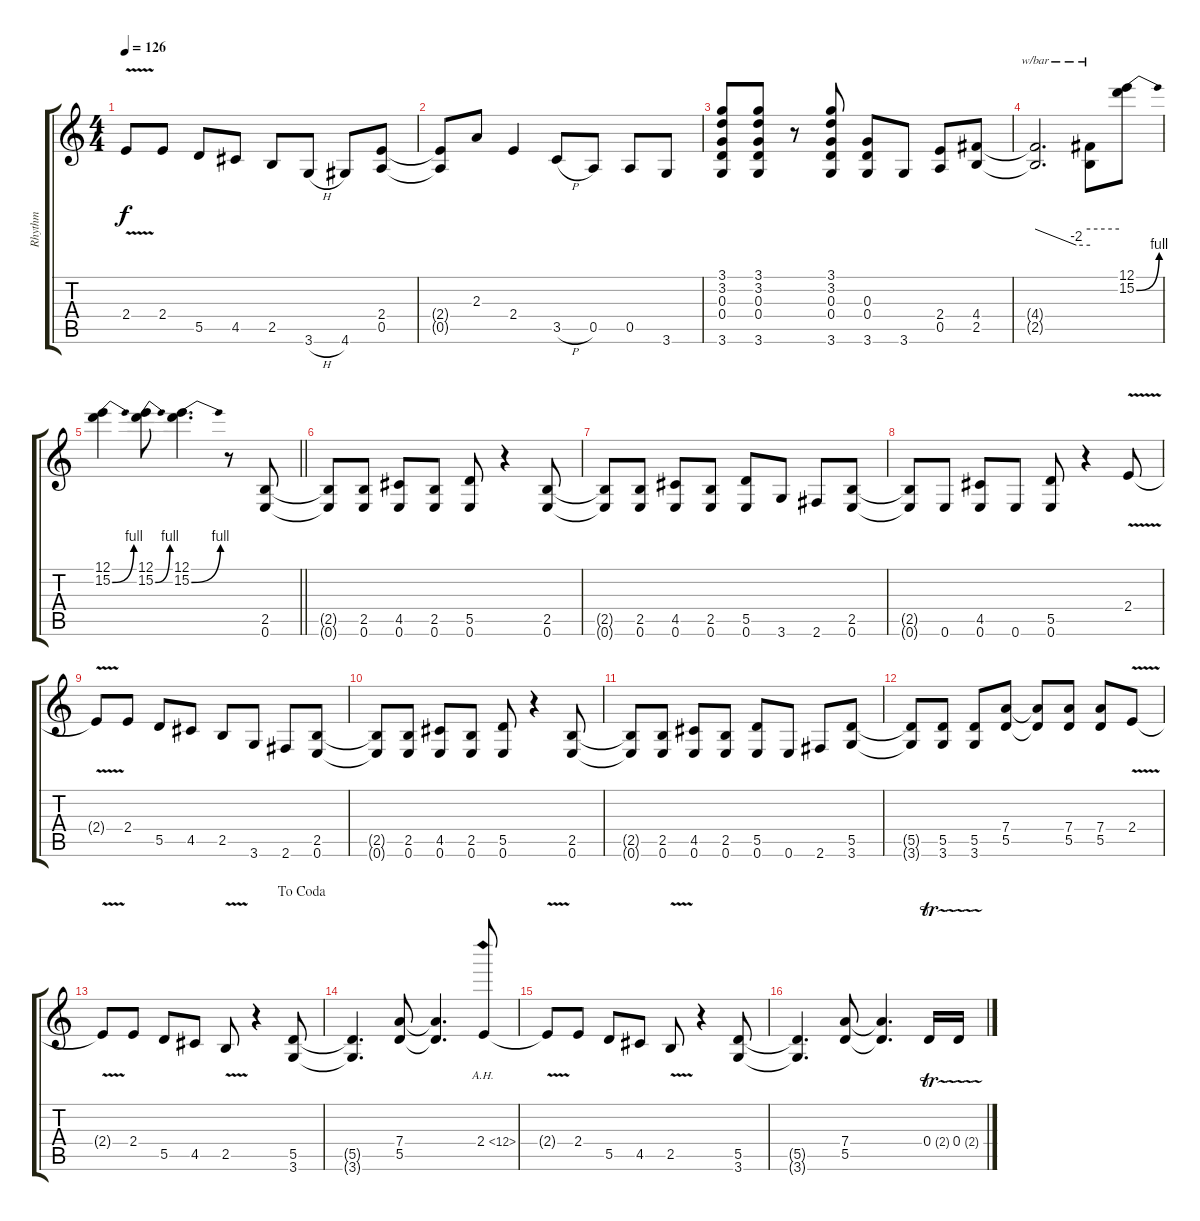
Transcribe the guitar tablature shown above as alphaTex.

\track ("Rhythm" "Rhythm") {instrument overdrivenguitar}
\staff {score tabs}
\tuning (E4 B3 G3 D3 A2 E2) {hide}
\ts (4 4)
\tempo 126
\clef g2
\ks c
2.4{v t}.8{dy f} 2.4.8 5.5.8 4.5.8 2.5.8 3.6{h}.8 4.6.8 (2.4 0.5).8 |
(2.4{t} 0.5{t}).8 2.3.8 2.4.4 3.5{h}.8 0.5.8 0.5.8 3.6.8 |
(3.1 3.2 0.3 0.4 3.6).8 (3.1 3.2 0.3 0.4 3.6).8 r.8 (3.1 3.2 0.3 0.4 3.6).8 (0.3 0.4 3.6).8 3.6.8 (2.4 0.5).8 (4.4 2.5).8 |
(4.4{t} 2.5{t}).2{d tbe (custom default 0 0 45 -8 60 -8)} (4.4{t} 2.5{t}).8{tbe (hold default 0 0 60 0)} (12.1 15.2{be (bend 0 0 60 4)}).8 |
\barLineRight lightlight
(12.1 15.2{be (bend 0 0 60 4)}).4 (12.1 15.2{be (bend 0 0 60 4)}).8 (12.1 15.2{be (bend 0 0 60 4)}).4{d} r.8 (2.5 0.6).8 |
(2.5{t} 0.6{t}).8 (2.5 0.6).8 (4.5 0.6).8 (2.5 0.6).8 (5.5 0.6).8 r.4 (2.5 0.6).8 |
(2.5{t} 0.6{t}).8 (2.5 0.6).8 (4.5 0.6).8 (2.5 0.6).8 (5.5 0.6).8 3.6.8 2.6.8 (2.5 0.6).8 |
(2.5{t} 0.6{t}).8 0.6.8 (4.5 0.6).8 0.6.8 (5.5 0.6).8 r.4 2.4{v}.8 |
2.4{v t}.8 2.4.8 5.5.8 4.5.8 2.5.8 3.6.8 2.6.8 (2.5 0.6).8 |
(2.5{t} 0.6{t}).8 (2.5 0.6).8 (4.5 0.6).8 (2.5 0.6).8 (5.5 0.6).8 r.4 (2.5 0.6).8 |
(2.5{t} 0.6{t}).8 (2.5 0.6).8 (4.5 0.6).8 (2.5 0.6).8 (5.5 0.6).8 0.6.8 2.6.8 (5.5 3.6).8 |
(5.5{t} 3.6{t}).8 (5.5 3.6).8 (5.5 3.6).8 (7.4 5.5).8 (7.4{t} 5.5{t}).8 (7.4 5.5).8 (7.4 5.5).8 2.4{v}.8 |
\jump dacoda
2.4{v t}.8 2.4.8 5.5.8 4.5.8 2.5{v}.8 r.4 (5.5 3.6).8 |
(5.5{t} 3.6{t}).4{d} (7.4 5.5).8 (7.4{t} 5.5{t}).4{d} 2.4{ah 10}.8 |
2.4{v t}.8 2.4.8 5.5.8 4.5.8 2.5{v}.8 r.4 (5.5 3.6).8 |
(5.5{t} 3.6{t}).4{d} (7.4 5.5).8 (7.4{t} 5.5{t}).4{d} 0.4{tr (2 32)}.16 0.4{tr (2 32)}.16
